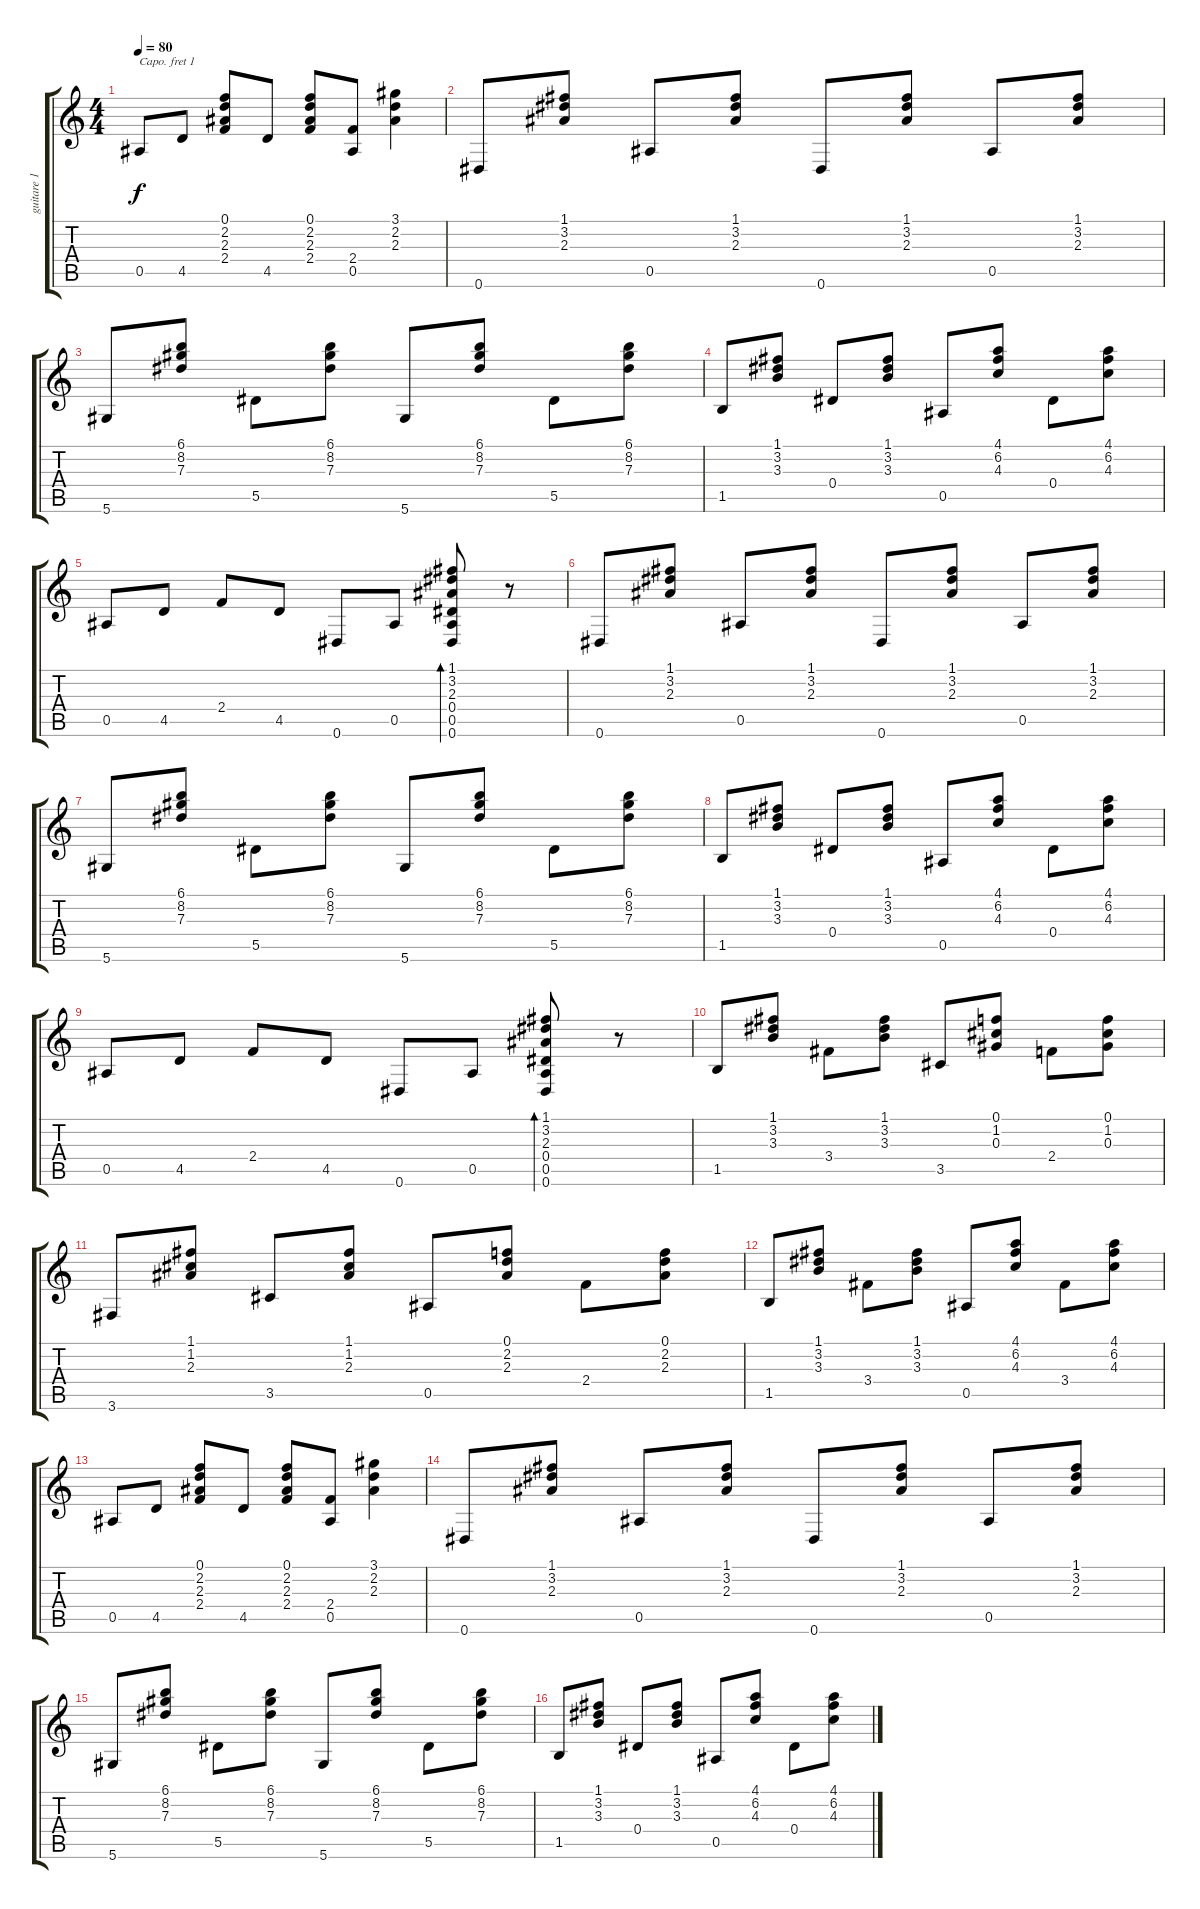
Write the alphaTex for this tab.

\track ("guitare 1" "guitare 1") {instrument acousticguitarsteel}
\staff {score tabs}
\capo 1
\tuning (E4 B3 G3 D3 A2 D2) {hide}
\ts (4 4)
\tempo 80
\clef g2
\ks c
0.5.8{dy f} 4.5.8 (0.1 2.2 2.3 2.4).8 4.5.8 (0.1 2.2 2.3 2.4).8 (2.4 0.5).8 (3.1 2.2 2.3).4 |
0.6.8 (1.1 3.2 2.3).8 0.5.8 (1.1 3.2 2.3).8 0.6.8 (1.1 3.2 2.3).8 0.5.8 (1.1 3.2 2.3).8 |
5.6.8 (6.1 8.2 7.3).8 5.5.8 (6.1 8.2 7.3).8 5.6.8 (6.1 8.2 7.3).8 5.5.8 (6.1 8.2 7.3).8 |
1.5.8 (1.1 3.2 3.3).8 0.4.8 (1.1 3.2 3.3).8 0.5.8 (4.1 6.2 4.3).8 0.4.8 (4.1 6.2 4.3).8 |
0.5.8 4.5.8 2.4.8 4.5.8 0.6.8 0.5.8 (1.1 3.2 2.3 0.4 0.5 0.6).8{bd 240} r.8 |
0.6.8 (1.1 3.2 2.3).8 0.5.8 (1.1 3.2 2.3).8 0.6.8 (1.1 3.2 2.3).8 0.5.8 (1.1 3.2 2.3).8 |
5.6.8 (6.1 8.2 7.3).8 5.5.8 (6.1 8.2 7.3).8 5.6.8 (6.1 8.2 7.3).8 5.5.8 (6.1 8.2 7.3).8 |
1.5.8 (1.1 3.2 3.3).8 0.4.8 (1.1 3.2 3.3).8 0.5.8 (4.1 6.2 4.3).8 0.4.8 (4.1 6.2 4.3).8 |
0.5.8 4.5.8 2.4.8 4.5.8 0.6.8 0.5.8 (1.1 3.2 2.3 0.4 0.5 0.6).8{bd 240} r.8 |
1.5.8 (1.1 3.2 3.3).8 3.4.8 (1.1 3.2 3.3).8 3.5.8 (0.1 1.2 0.3).8 2.4.8 (0.1 1.2 0.3).8 |
3.6.8 (1.1 1.2 2.3).8 3.5.8 (1.1 1.2 2.3).8 0.5.8 (0.1 2.2 2.3).8 2.4.8 (0.1 2.2 2.3).8 |
1.5.8 (1.1 3.2 3.3).8 3.4.8 (1.1 3.2 3.3).8 0.5.8 (4.1 6.2 4.3).8 3.4.8 (4.1 6.2 4.3).8 |
0.5.8 4.5.8 (0.1 2.2 2.3 2.4).8 4.5.8 (0.1 2.2 2.3 2.4).8 (2.4 0.5).8 (3.1 2.2 2.3).4 |
0.6.8 (1.1 3.2 2.3).8 0.5.8 (1.1 3.2 2.3).8 0.6.8 (1.1 3.2 2.3).8 0.5.8 (1.1 3.2 2.3).8 |
5.6.8 (6.1 8.2 7.3).8 5.5.8 (6.1 8.2 7.3).8 5.6.8 (6.1 8.2 7.3).8 5.5.8 (6.1 8.2 7.3).8 |
1.5.8 (1.1 3.2 3.3).8 0.4.8 (1.1 3.2 3.3).8 0.5.8 (4.1 6.2 4.3).8 0.4.8 (4.1 6.2 4.3).8
